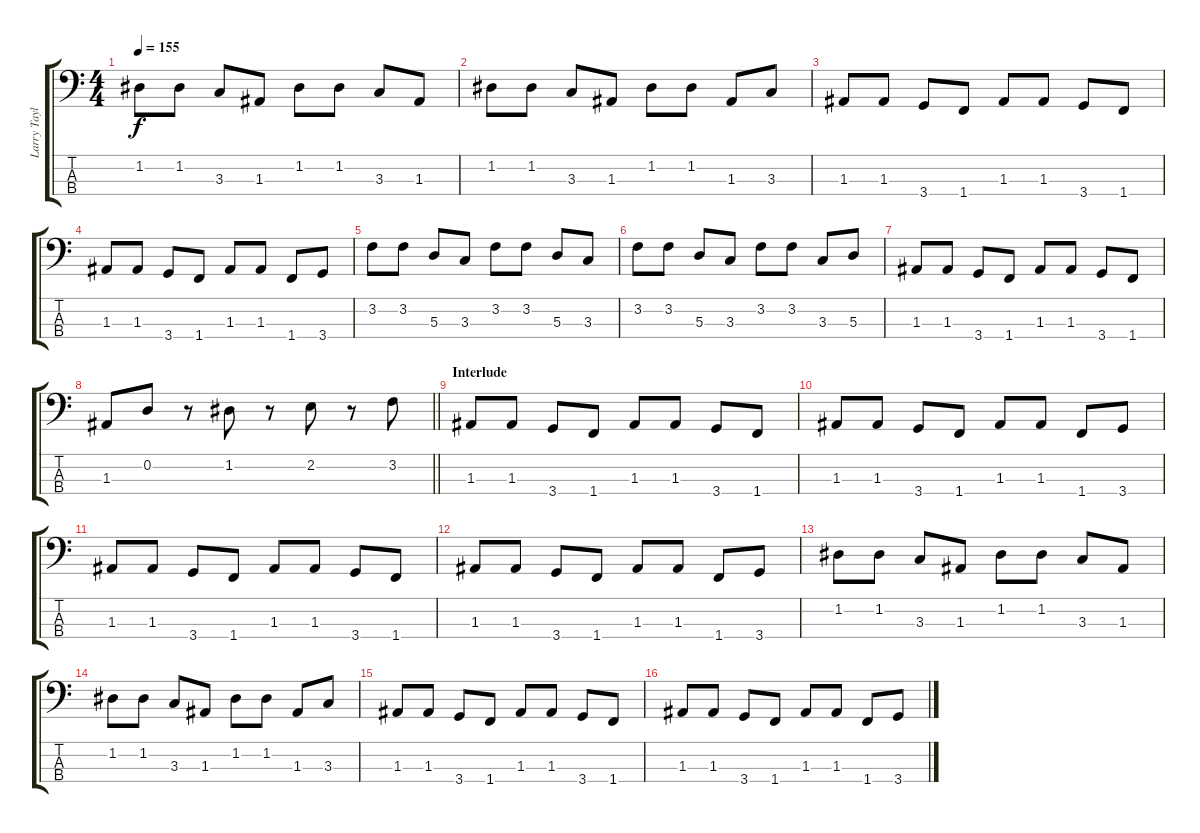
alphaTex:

\track ("Larry Taylor" "Larry Tayl") {instrument electricbassfinger}
\staff {score tabs}
\tuning (G2 D2 A1 E1) {hide}
\ts (4 4)
\tempo 155
\clef f4
\ks c
1.2.8{dy f} 1.2.8 3.3.8 1.3.8 1.2.8 1.2.8 3.3.8 1.3.8 |
1.2.8 1.2.8 3.3.8 1.3.8 1.2.8 1.2.8 1.3.8 3.3.8 |
1.3.8 1.3.8 3.4.8 1.4.8 1.3.8 1.3.8 3.4.8 1.4.8 |
1.3.8 1.3.8 3.4.8 1.4.8 1.3.8 1.3.8 1.4.8 3.4.8 |
3.2.8 3.2.8 5.3.8 3.3.8 3.2.8 3.2.8 5.3.8 3.3.8 |
3.2.8 3.2.8 5.3.8 3.3.8 3.2.8 3.2.8 3.3.8 5.3.8 |
1.3.8 1.3.8 3.4.8 1.4.8 1.3.8 1.3.8 3.4.8 1.4.8 |
\barLineRight lightlight
1.3.8 0.2.8 r.8 1.2.8 r.8 2.2.8 r.8 3.2.8 |
\section ("" "Interlude")
1.3.8 1.3.8 3.4.8 1.4.8 1.3.8 1.3.8 3.4.8 1.4.8 |
1.3.8 1.3.8 3.4.8 1.4.8 1.3.8 1.3.8 1.4.8 3.4.8 |
1.3.8 1.3.8 3.4.8 1.4.8 1.3.8 1.3.8 3.4.8 1.4.8 |
1.3.8 1.3.8 3.4.8 1.4.8 1.3.8 1.3.8 1.4.8 3.4.8 |
1.2.8 1.2.8 3.3.8 1.3.8 1.2.8 1.2.8 3.3.8 1.3.8 |
1.2.8 1.2.8 3.3.8 1.3.8 1.2.8 1.2.8 1.3.8 3.3.8 |
1.3.8 1.3.8 3.4.8 1.4.8 1.3.8 1.3.8 3.4.8 1.4.8 |
1.3.8 1.3.8 3.4.8 1.4.8 1.3.8 1.3.8 1.4.8 3.4.8
